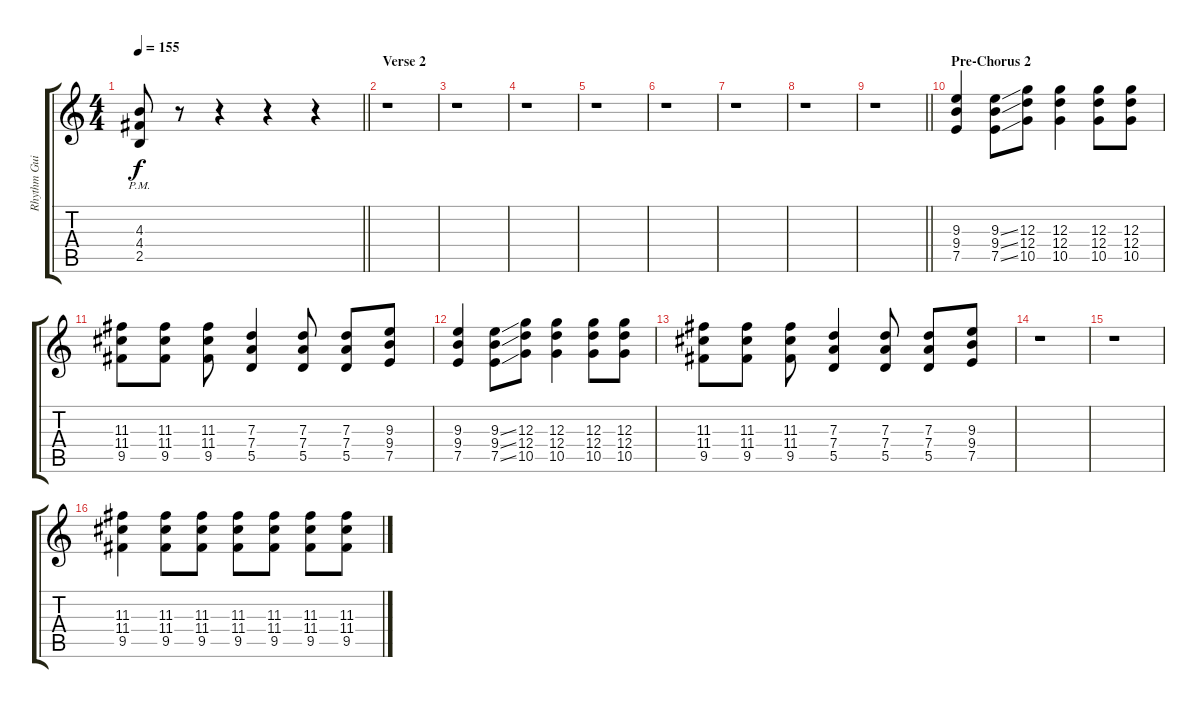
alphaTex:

\track ("Rhythm Guitar" "Rhythm Gui") {instrument acousticguitarsteel}
\staff {score tabs}
\tuning (E4 B3 G3 D3 A2 E2) {hide}
\ts (4 4)
\tempo 155
\clef g2
\barLineRight lightlight
\ks c
(4.3 4.4{pm} 2.5).8{dy f} r.8 r.4 r.4 r.4 |
\section ("" "Verse 2")
r.1 |
r.1 |
r.1 |
r.1 |
r.1 |
r.1 |
r.1 |
\barLineRight lightlight
r.1 |
\section ("" "Pre-Chorus 2")
(9.3 9.4 7.5).4 (9.3{ss} 9.4{ss} 7.5{ss}).8 (12.3 12.4 10.5).8 (12.3 12.4 10.5).4 (12.3 12.4 10.5).8 (12.3 12.4 10.5).8 |
(11.3 11.4 9.5).8 (11.3 11.4 9.5).8 (11.3 11.4 9.5).8 (7.3 7.4 5.5).4 (7.3 7.4 5.5).8 (7.3 7.4 5.5).8 (9.3 9.4 7.5).8 |
(9.3 9.4 7.5).4 (9.3{ss} 9.4{ss} 7.5{ss}).8 (12.3 12.4 10.5).8 (12.3 12.4 10.5).4 (12.3 12.4 10.5).8 (12.3 12.4 10.5).8 |
(11.3 11.4 9.5).8 (11.3 11.4 9.5).8 (11.3 11.4 9.5).8 (7.3 7.4 5.5).4 (7.3 7.4 5.5).8 (7.3 7.4 5.5).8 (9.3 9.4 7.5).8 |
r.1 |
r.1 |
(11.3 11.4 9.5).4 (11.3 11.4 9.5).8 (11.3 11.4 9.5).8 (11.3 11.4 9.5).8 (11.3 11.4 9.5).8 (11.3 11.4 9.5).8 (11.3 11.4 9.5).8
